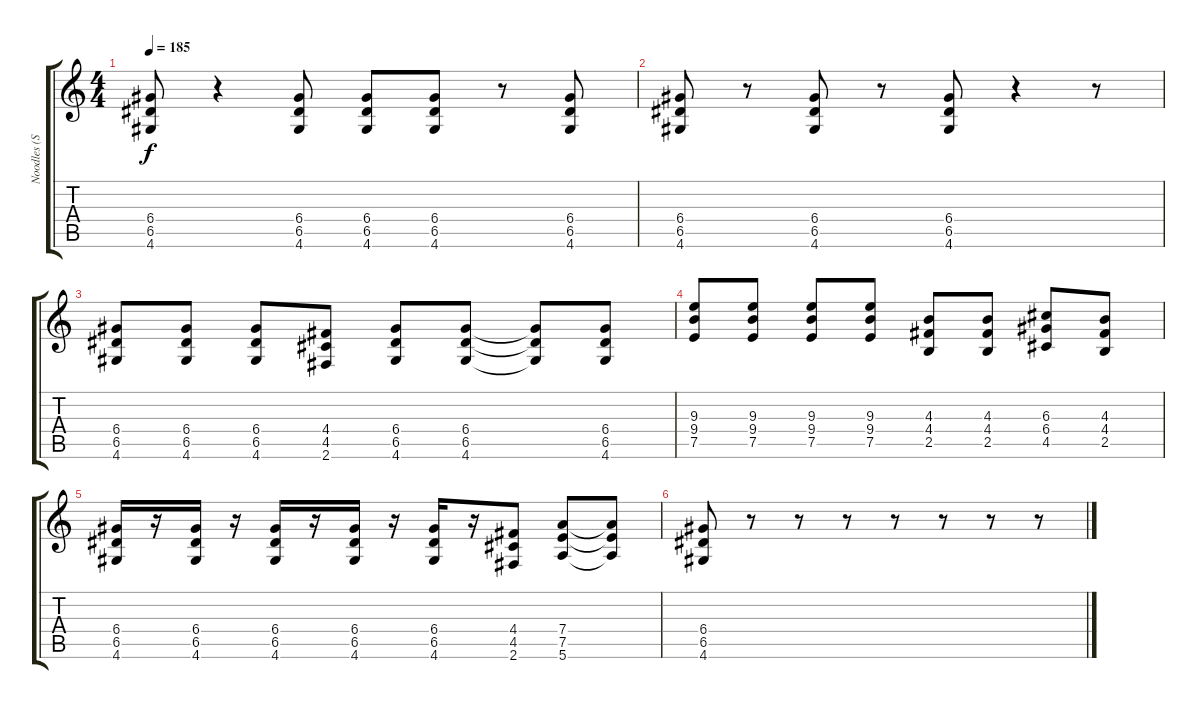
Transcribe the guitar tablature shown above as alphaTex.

\track ("Noodles (Solo guitar)" "Noodles (S") {instrument distortionguitar}
\staff {score tabs}
\tuning (E4 B3 G3 D3 A2 E2) {hide}
\ts (4 4)
\tempo 185
\clef g2
\ks c
(6.4 6.5 4.6).8{dy f} r.4 (6.4 6.5 4.6).8 (6.4 6.5 4.6).8 (6.4 6.5 4.6).8 r.8 (6.4 6.5 4.6).8 |
(6.4 6.5 4.6).8 r.8 (6.4 6.5 4.6).8 r.8 (6.4 6.5 4.6).8 r.4 r.8 |
(6.4 6.5 4.6).8 (6.4 6.5 4.6).8 (6.4 6.5 4.6).8 (4.4 4.5 2.6).8 (6.4 6.5 4.6).8 (6.4 6.5 4.6).8 (6.4{t} 6.5{t} 4.6{t}).8 (6.4 6.5 4.6).8 |
(9.3 9.4 7.5).8 (9.3 9.4 7.5).8 (9.3 9.4 7.5).8 (9.3 9.4 7.5).8 (4.3 4.4 2.5).8 (4.3 4.4 2.5).8 (6.3 6.4 4.5).8 (4.3 4.4 2.5).8 |
(6.4 6.5 4.6).16 r.16 (6.4 6.5 4.6).16 r.16 (6.4 6.5 4.6).16 r.16 (6.4 6.5 4.6).16 r.16 (6.4 6.5 4.6).16 r.16 (4.4 4.5 2.6).8 (7.4 7.5 5.6).8 (7.4{t} 7.5{t} 5.6{t}).8 |
(6.4 6.5 4.6).8 r.8 r.8 r.8 r.8 r.8 r.8 r.8
